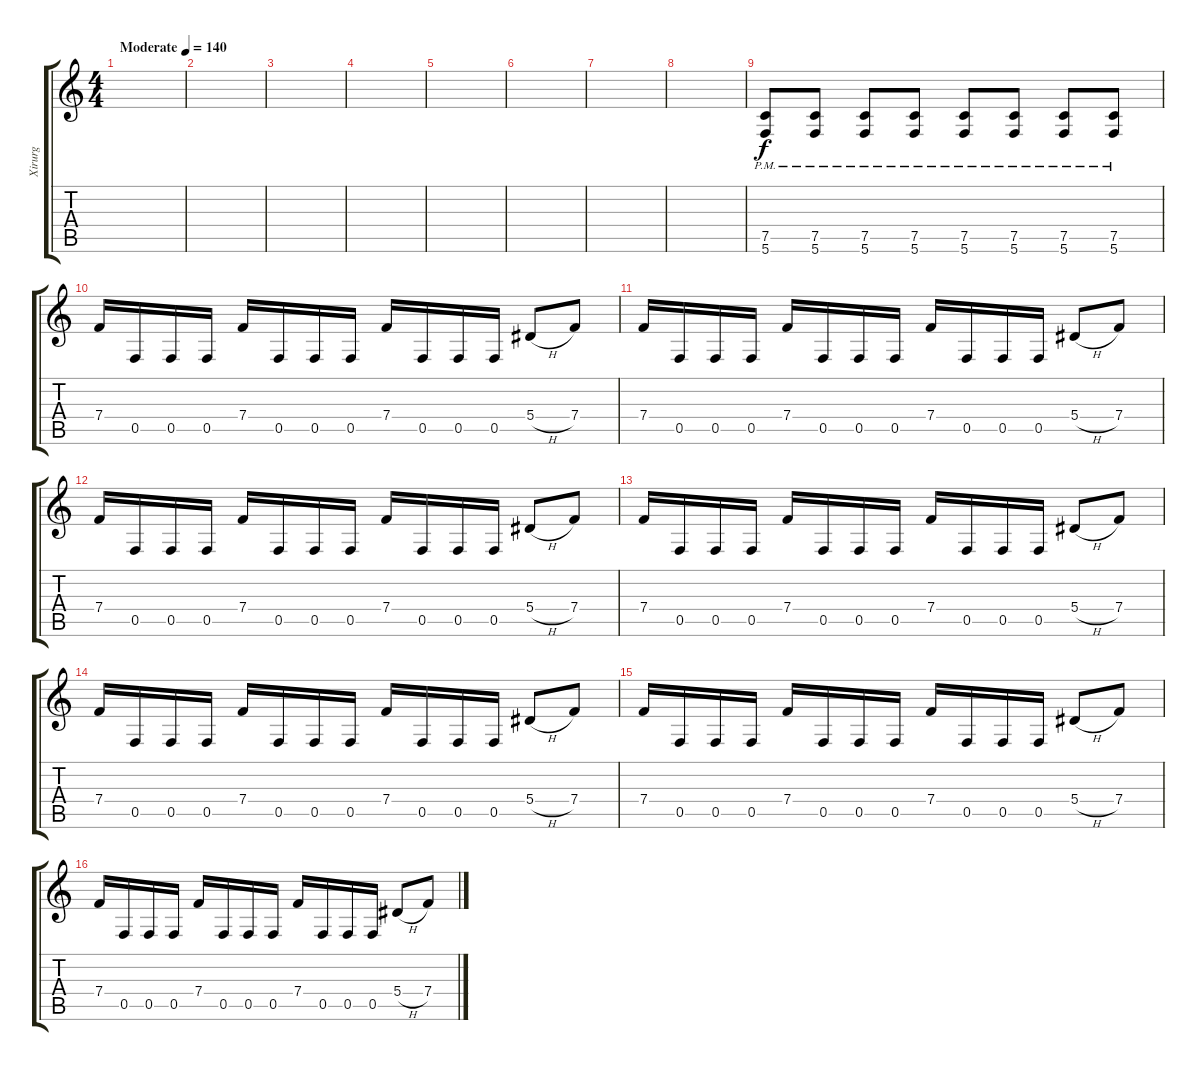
\track ("Xirurg " "Xirurg ") {instrument distortionguitar}
\staff {score tabs}
\tuning (C4 G3 Eb3 Bb2 F2 C2) {hide}
\ts (4 4)
\tempo (140 "Moderate")
\clef g2
\ks c
|
|
|
|
|
|
|
|
(7.5{pm} 5.6{pm}).8 (7.5{pm} 5.6{pm}).8 (7.5{pm} 5.6{pm}).8 (7.5{pm} 5.6{pm}).8 (7.5{pm} 5.6{pm}).8 (7.5{pm} 5.6{pm}).8 (7.5{pm} 5.6{pm}).8 (7.5{pm} 5.6{pm}).8 |
7.4.16 0.5.16 0.5.16 0.5.16 7.4.16 0.5.16 0.5.16 0.5.16 7.4.16 0.5.16 0.5.16 0.5.16 5.4{h}.8 7.4.8 |
7.4.16 0.5.16 0.5.16 0.5.16 7.4.16 0.5.16 0.5.16 0.5.16 7.4.16 0.5.16 0.5.16 0.5.16 5.4{h}.8 7.4.8 |
7.4.16 0.5.16 0.5.16 0.5.16 7.4.16 0.5.16 0.5.16 0.5.16 7.4.16 0.5.16 0.5.16 0.5.16 5.4{h}.8 7.4.8 |
7.4.16 0.5.16 0.5.16 0.5.16 7.4.16 0.5.16 0.5.16 0.5.16 7.4.16 0.5.16 0.5.16 0.5.16 5.4{h}.8 7.4.8 |
7.4.16 0.5.16 0.5.16 0.5.16 7.4.16 0.5.16 0.5.16 0.5.16 7.4.16 0.5.16 0.5.16 0.5.16 5.4{h}.8 7.4.8 |
7.4.16 0.5.16 0.5.16 0.5.16 7.4.16 0.5.16 0.5.16 0.5.16 7.4.16 0.5.16 0.5.16 0.5.16 5.4{h}.8 7.4.8 |
7.4.16 0.5.16 0.5.16 0.5.16 7.4.16 0.5.16 0.5.16 0.5.16 7.4.16 0.5.16 0.5.16 0.5.16 5.4{h}.8 7.4.8
